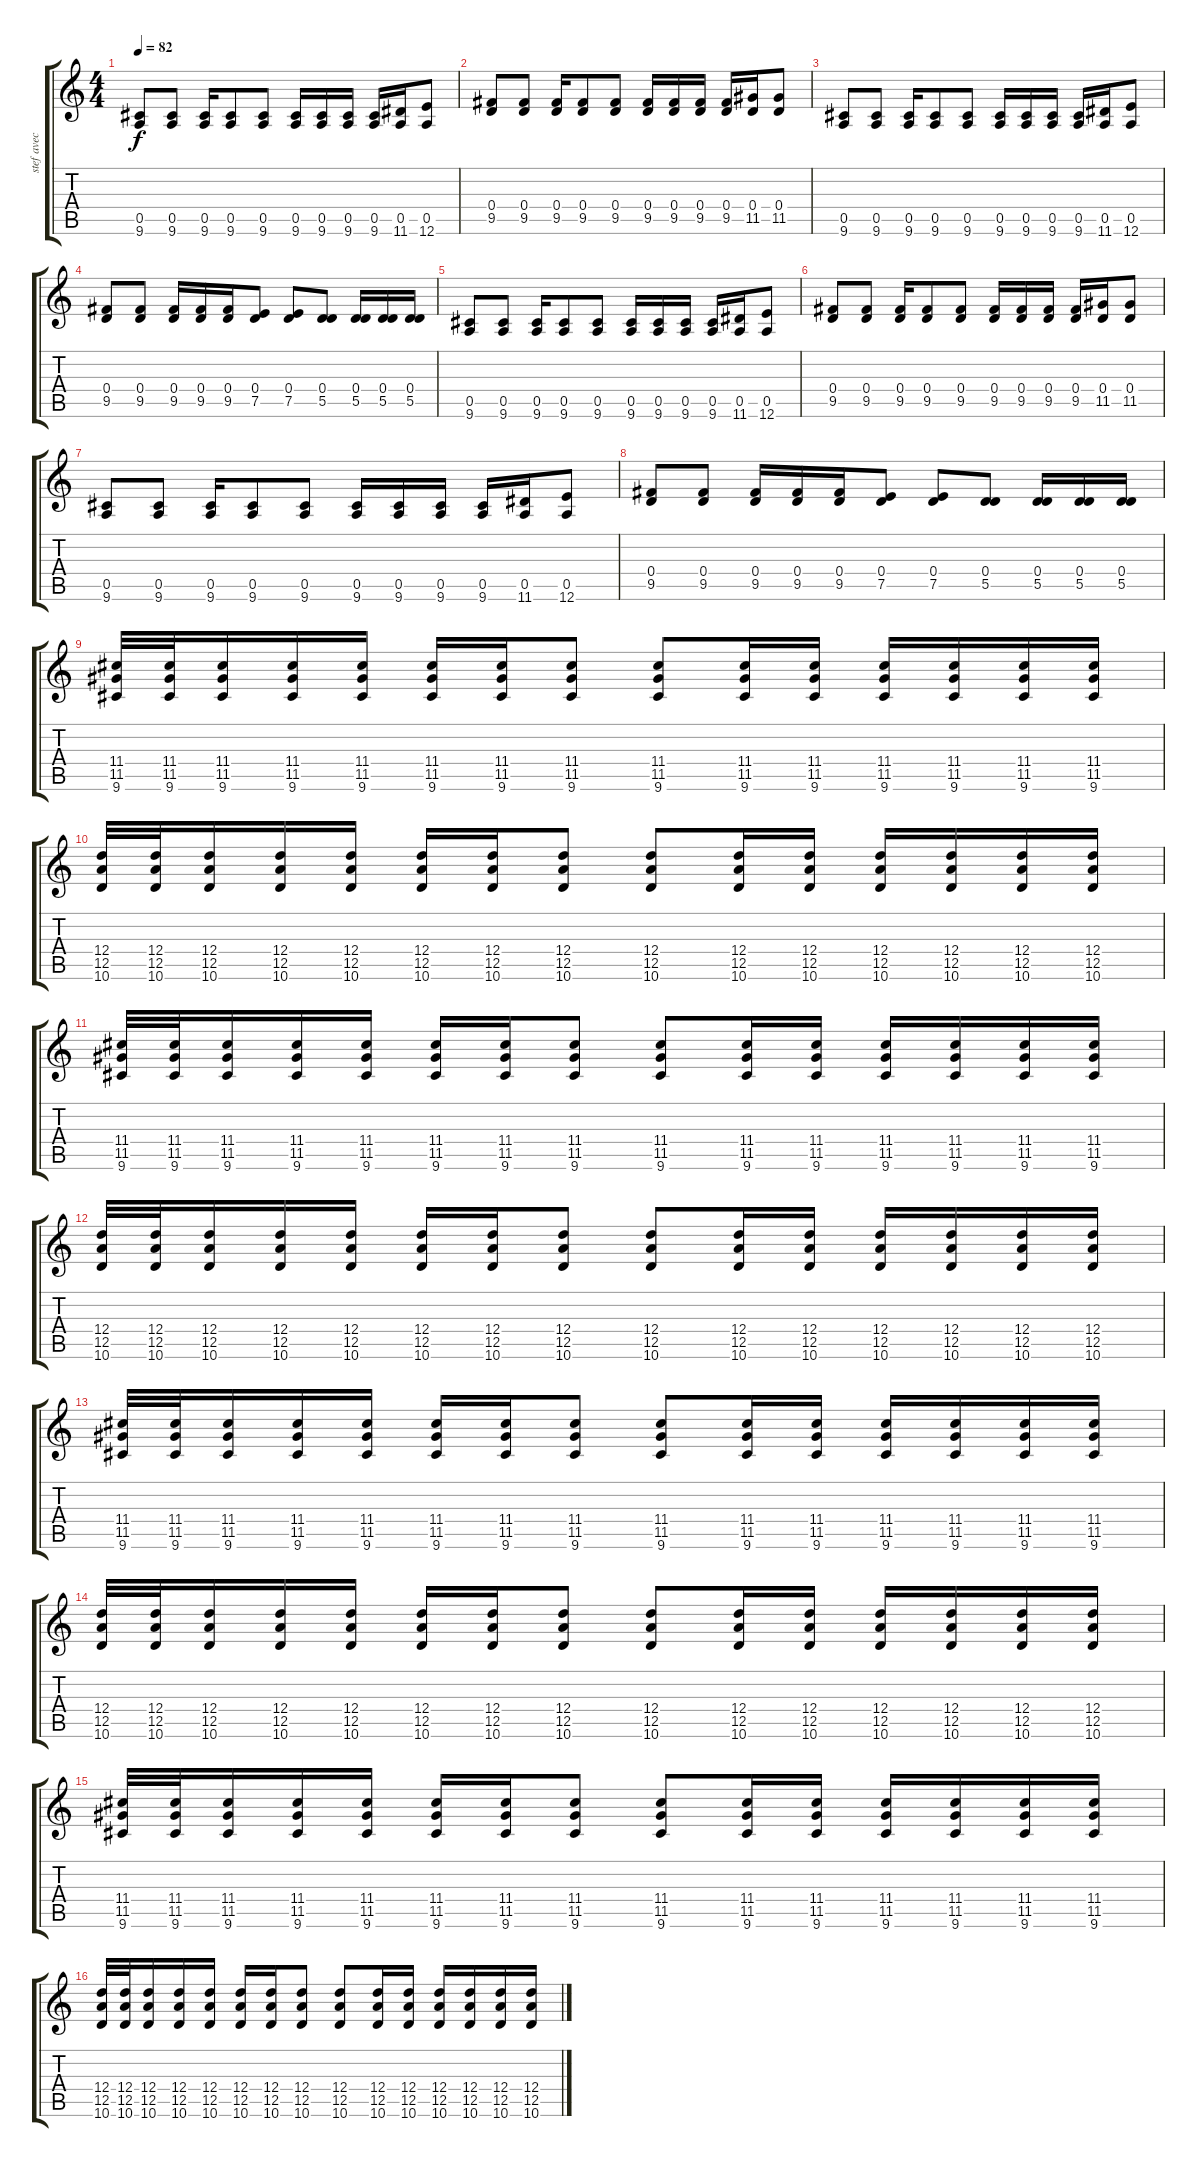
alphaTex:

\track ("stef avec une bariton" "stef avec ") {instrument acousticbass}
\staff {score tabs}
\tuning (E4 B3 G3 D3 A2 E2) {hide}
\ts (4 4)
\tempo 82
\clef g2
\ks c
(0.5 9.6).8{dy f} (0.5 9.6).8 (0.5 9.6).16 (0.5 9.6).8 (0.5 9.6).8 (0.5 9.6).16 (0.5 9.6).16 (0.5 9.6).16 (0.5 9.6).16 (0.5 11.6).16 (0.5 12.6).8 |
(0.4 9.5).8 (0.4 9.5).8 (0.4 9.5).16 (0.4 9.5).8 (0.4 9.5).8 (0.4 9.5).16 (0.4 9.5).16 (0.4 9.5).16 (0.4 9.5).16 (0.4 11.5).16 (0.4 11.5).8 |
(0.5 9.6).8 (0.5 9.6).8 (0.5 9.6).16 (0.5 9.6).8 (0.5 9.6).8 (0.5 9.6).16 (0.5 9.6).16 (0.5 9.6).16 (0.5 9.6).16 (0.5 11.6).16 (0.5 12.6).8 |
(0.4 9.5).8 (0.4 9.5).8 (0.4 9.5).16 (0.4 9.5).16 (0.4 9.5).16 (0.4 7.5).8 (0.4 7.5).8 (0.4 5.5).8 (0.4 5.5).16 (0.4 5.5).16 (0.4 5.5).16 |
(0.5 9.6).8 (0.5 9.6).8 (0.5 9.6).16 (0.5 9.6).8 (0.5 9.6).8 (0.5 9.6).16 (0.5 9.6).16 (0.5 9.6).16 (0.5 9.6).16 (0.5 11.6).16 (0.5 12.6).8 |
(0.4 9.5).8 (0.4 9.5).8 (0.4 9.5).16 (0.4 9.5).8 (0.4 9.5).8 (0.4 9.5).16 (0.4 9.5).16 (0.4 9.5).16 (0.4 9.5).16 (0.4 11.5).16 (0.4 11.5).8 |
(0.5 9.6).8 (0.5 9.6).8 (0.5 9.6).16 (0.5 9.6).8 (0.5 9.6).8 (0.5 9.6).16 (0.5 9.6).16 (0.5 9.6).16 (0.5 9.6).16 (0.5 11.6).16 (0.5 12.6).8 |
(0.4 9.5).8 (0.4 9.5).8 (0.4 9.5).16 (0.4 9.5).16 (0.4 9.5).16 (0.4 7.5).8 (0.4 7.5).8 (0.4 5.5).8 (0.4 5.5).16 (0.4 5.5).16 (0.4 5.5).16 |
(11.4 11.5 9.6).32 (11.4 11.5 9.6).32 (11.4 11.5 9.6).16 (11.4 11.5 9.6).16 (11.4 11.5 9.6).16 (11.4 11.5 9.6).16 (11.4 11.5 9.6).16 (11.4 11.5 9.6).8 (11.4 11.5 9.6).8 (11.4 11.5 9.6).16 (11.4 11.5 9.6).16 (11.4 11.5 9.6).16 (11.4 11.5 9.6).16 (11.4 11.5 9.6).16 (11.4 11.5 9.6).16 |
(12.4 12.5 10.6).32 (12.4 12.5 10.6).32 (12.4 12.5 10.6).16 (12.4 12.5 10.6).16 (12.4 12.5 10.6).16 (12.4 12.5 10.6).16 (12.4 12.5 10.6).16 (12.4 12.5 10.6).8 (12.4 12.5 10.6).8 (12.4 12.5 10.6).16 (12.4 12.5 10.6).16 (12.4 12.5 10.6).16 (12.4 12.5 10.6).16 (12.4 12.5 10.6).16 (12.4 12.5 10.6).16 |
(11.4 11.5 9.6).32 (11.4 11.5 9.6).32 (11.4 11.5 9.6).16 (11.4 11.5 9.6).16 (11.4 11.5 9.6).16 (11.4 11.5 9.6).16 (11.4 11.5 9.6).16 (11.4 11.5 9.6).8 (11.4 11.5 9.6).8 (11.4 11.5 9.6).16 (11.4 11.5 9.6).16 (11.4 11.5 9.6).16 (11.4 11.5 9.6).16 (11.4 11.5 9.6).16 (11.4 11.5 9.6).16 |
(12.4 12.5 10.6).32 (12.4 12.5 10.6).32 (12.4 12.5 10.6).16 (12.4 12.5 10.6).16 (12.4 12.5 10.6).16 (12.4 12.5 10.6).16 (12.4 12.5 10.6).16 (12.4 12.5 10.6).8 (12.4 12.5 10.6).8 (12.4 12.5 10.6).16 (12.4 12.5 10.6).16 (12.4 12.5 10.6).16 (12.4 12.5 10.6).16 (12.4 12.5 10.6).16 (12.4 12.5 10.6).16 |
(11.4 11.5 9.6).32 (11.4 11.5 9.6).32 (11.4 11.5 9.6).16 (11.4 11.5 9.6).16 (11.4 11.5 9.6).16 (11.4 11.5 9.6).16 (11.4 11.5 9.6).16 (11.4 11.5 9.6).8 (11.4 11.5 9.6).8 (11.4 11.5 9.6).16 (11.4 11.5 9.6).16 (11.4 11.5 9.6).16 (11.4 11.5 9.6).16 (11.4 11.5 9.6).16 (11.4 11.5 9.6).16 |
(12.4 12.5 10.6).32 (12.4 12.5 10.6).32 (12.4 12.5 10.6).16 (12.4 12.5 10.6).16 (12.4 12.5 10.6).16 (12.4 12.5 10.6).16 (12.4 12.5 10.6).16 (12.4 12.5 10.6).8 (12.4 12.5 10.6).8 (12.4 12.5 10.6).16 (12.4 12.5 10.6).16 (12.4 12.5 10.6).16 (12.4 12.5 10.6).16 (12.4 12.5 10.6).16 (12.4 12.5 10.6).16 |
(11.4 11.5 9.6).32 (11.4 11.5 9.6).32 (11.4 11.5 9.6).16 (11.4 11.5 9.6).16 (11.4 11.5 9.6).16 (11.4 11.5 9.6).16 (11.4 11.5 9.6).16 (11.4 11.5 9.6).8 (11.4 11.5 9.6).8 (11.4 11.5 9.6).16 (11.4 11.5 9.6).16 (11.4 11.5 9.6).16 (11.4 11.5 9.6).16 (11.4 11.5 9.6).16 (11.4 11.5 9.6).16 |
(12.4 12.5 10.6).32 (12.4 12.5 10.6).32 (12.4 12.5 10.6).16 (12.4 12.5 10.6).16 (12.4 12.5 10.6).16 (12.4 12.5 10.6).16 (12.4 12.5 10.6).16 (12.4 12.5 10.6).8 (12.4 12.5 10.6).8 (12.4 12.5 10.6).16 (12.4 12.5 10.6).16 (12.4 12.5 10.6).16 (12.4 12.5 10.6).16 (12.4 12.5 10.6).16 (12.4 12.5 10.6).16
